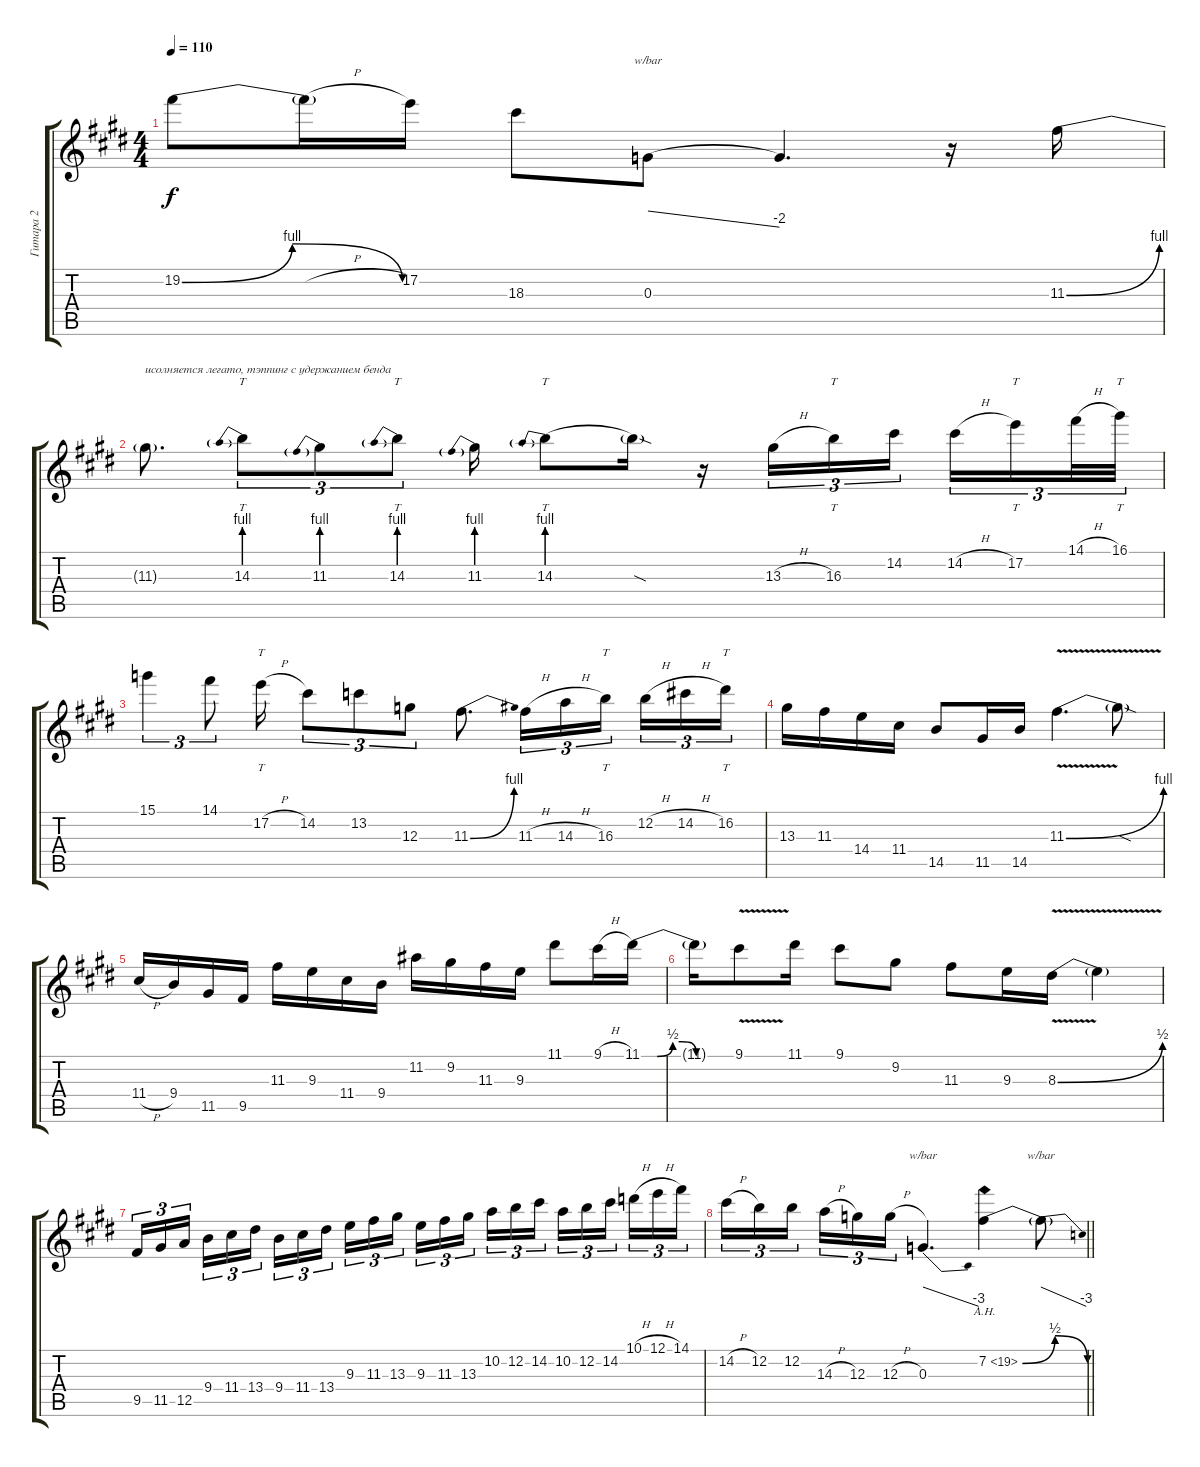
\track ("Гитара 2" "Гитара 2") {instrument distortionguitar}
\staff {score tabs}
\tuning (E4 B3 G3 D3 A2 E2) {hide}
\ts (4 4)
\tempo 110
\clef g2
\ks c#minor
19.2{be (bendrelease 0 0 15 4 50 4 60 0)}.8{dy f} 19.2{h t}.16 17.2.16 18.3.8 0.3.8{tbe (dive default 0 0 60 -8)} 0.3{t}.4{d} r.16 11.3{be (bend 0 0 60 4)}.16 |
11.3{t}.8{d txt "исолняется легато, тэппинг с удержанием бенда"} 14.3{be (prebend 0 4 60 4)}.8{tt tu (3 2)} 11.3{be (prebend 0 4 60 4)}.8{tu (3 2)} 14.3{be (prebend 0 4 60 4)}.8{tt tu (3 2)} 11.3{be (prebend 0 4 60 4)}.16 14.3{be (prebend 0 4 60 4)}.8{tt} 14.3{sod t}.16 r.16 13.3{h}.16{tu (3 2)} 16.3.16{tt tu (3 2)} 14.2.16{tu (3 2) beam splitsecondary} 14.2{h}.16{tu (3 2)} 17.2.16{tt tu (3 2)} 14.1{h}.32{tu (3 2)} 16.1.32{tt tu (3 2)} |
15.1.4{tu (3 2)} 14.1.8{tu (3 2)} 17.2{h}.16{tt} 14.2.8{tu (3 2)} 13.2.8{tu (3 2)} 12.3.8{tu (3 2)} 11.3{be (bend 0 0 60 4)}.8{d} 11.3{h}.16{tu (3 2)} 14.3{h}.16{tu (3 2)} 16.3.16{tt tu (3 2) beam splitsecondary} 12.2{h}.16{tu (3 2)} 14.2{h}.16{tu (3 2)} 16.2.16{tt tu (3 2)} |
13.3.16 11.3.16 14.4.16 11.4.16 14.5.8 11.5.16 14.5.16 11.3{be (bend 0 0 60 4) v}.4{d} 11.3{sod t}.8 |
11.4{h}.16 9.4.16 11.5.16 9.5.16 11.3.16 9.3.16 11.4.16 9.4.16 11.2.16 9.2.16 11.3.16 9.3.16 11.1.8 9.1{h}.16 11.1{be (custom 0 0 10 0 20 2 26 2 35 0 60 0)}.16 |
11.1{t}.16 9.1{v}.8 11.1.16 9.1.8 9.2.8 11.3.8 9.3.16 8.3{be (bend 0 0 60 2) v}.16 8.3{t}.4 |
9.5.16{tu (3 2)} 11.5.16{tu (3 2)} 12.5.16{tu (3 2) beam splitsecondary} 9.4.16{tu (3 2)} 11.4.16{tu (3 2)} 13.4.16{tu (3 2)} 9.4.16{tu (3 2)} 11.4.16{tu (3 2)} 13.4.16{tu (3 2) beam splitsecondary} 9.3.16{tu (3 2)} 11.3.16{tu (3 2)} 13.3.16{tu (3 2)} 9.3.16{tu (3 2)} 11.3.16{tu (3 2)} 13.3.16{tu (3 2) beam splitsecondary} 10.2.16{tu (3 2)} 12.2.16{tu (3 2)} 14.2.16{tu (3 2)} 10.2.16{tu (3 2)} 12.2.16{tu (3 2)} 14.2.16{tu (3 2) beam splitsecondary} 10.1{h}.16{tu (3 2)} 12.1{h}.16{tu (3 2)} 14.1.16{tu (3 2)} |
\barLineRight lightlight
14.2{h}.16{tu (3 2)} 12.2.16{tu (3 2)} 12.2.16{tu (3 2) beam splitsecondary} 14.3{h}.16{tu (3 2)} 12.3.16{tu (3 2)} 12.3{h}.16{tu (3 2)} 0.3.4{d tbe (dive default 0 0 60 -12)} 7.2{be (bendrelease 0 0 15 2 15 2 60 0) ah 12}.4 7.2{t}.8{tbe (dive default 0 0 60 -12)}
